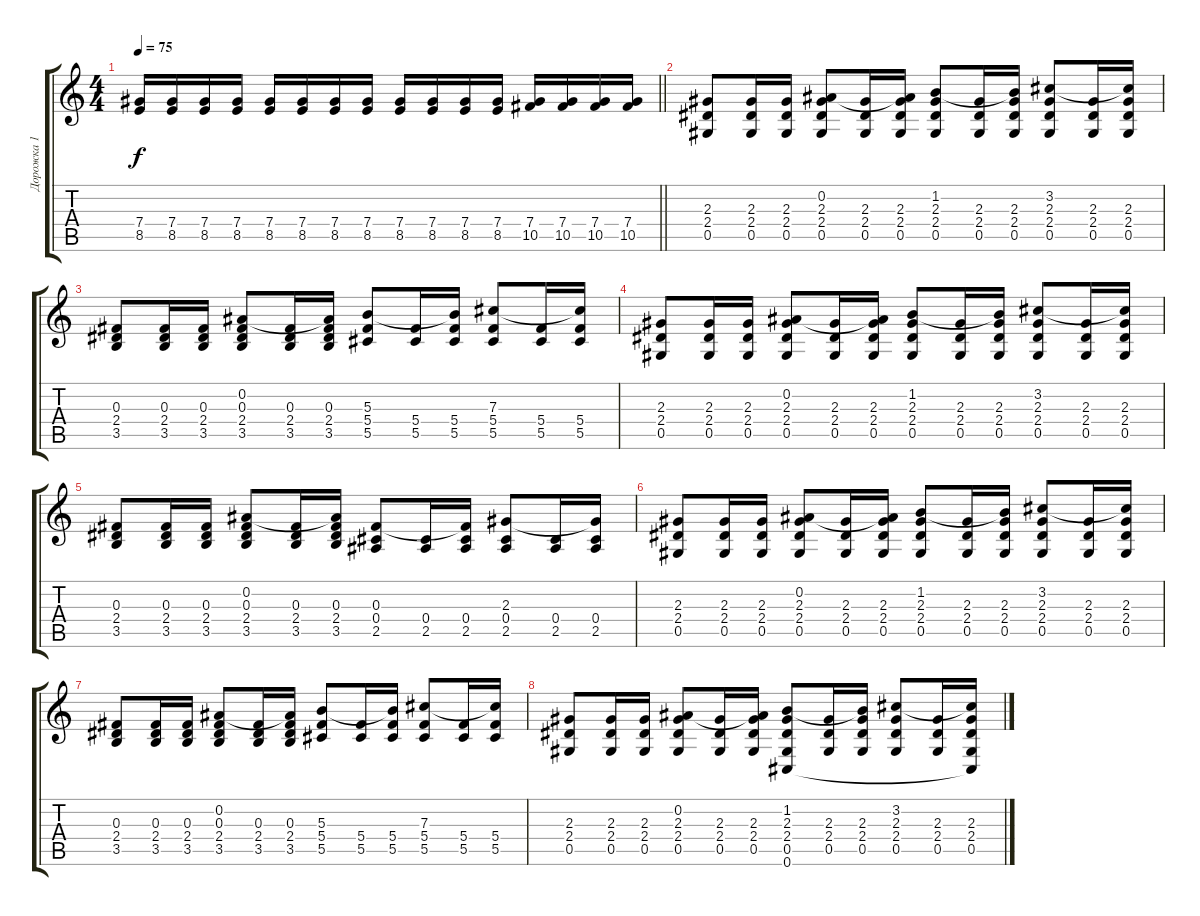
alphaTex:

\track ("Дорожка 1" "Дорожка 1") {instrument overdrivenguitar}
\staff {score tabs}
\tuning (Eb4 Bb3 Gb3 Db3 Ab2 Db2) {hide}
\ts (4 4)
\tempo 75
\clef g2
\barLineRight lightlight
\ks c
(7.4 8.5).16{dy f} (7.4 8.5).16 (7.4 8.5).16 (7.4 8.5).16 (7.4 8.5).16 (7.4 8.5).16 (7.4 8.5).16 (7.4 8.5).16 (7.4 8.5).16 (7.4 8.5).16 (7.4 8.5).16 (7.4 8.5).16 (7.4 10.5).16 (7.4 10.5).16 (7.4 10.5).16 (7.4 10.5).16 |
\section ("" "")
(2.3 2.4 0.5).8 (2.3 2.4 0.5).16 (2.3 2.4 0.5).16 (0.2 2.3 2.4 0.5).8 (2.3 2.4 0.5).16 (0.2{t} 2.3 2.4 0.5).16 (1.2 2.3 2.4 0.5).8 (2.3 2.4 0.5).16 (1.2{t} 2.3 2.4 0.5).16 (3.2 2.3 2.4 0.5).8 (2.3 2.4 0.5).16 (3.2{t} 2.3 2.4 0.5).16 |
(0.3 2.4 3.5).8 (0.3 2.4 3.5).16 (0.3 2.4 3.5).16 (0.2 0.3 2.4 3.5).8 (0.3 2.4 3.5).16 (0.2{t} 0.3 2.4 3.5).16 (5.3 5.4 5.5).8 (5.4 5.5).16 (5.3{t} 5.4 5.5).16 (7.3 5.4 5.5).8 (5.4 5.5).16 (7.3{t} 5.4 5.5).16 |
(2.3 2.4 0.5).8 (2.3 2.4 0.5).16 (2.3 2.4 0.5).16 (0.2 2.3 2.4 0.5).8 (2.3 2.4 0.5).16 (0.2{t} 2.3 2.4 0.5).16 (1.2 2.3 2.4 0.5).8 (2.3 2.4 0.5).16 (1.2{t} 2.3 2.4 0.5).16 (3.2 2.3 2.4 0.5).8 (2.3 2.4 0.5).16 (3.2{t} 2.3 2.4 0.5).16 |
(0.3 2.4 3.5).8 (0.3 2.4 3.5).16 (0.3 2.4 3.5).16 (0.2 0.3 2.4 3.5).8 (0.3 2.4 3.5).16 (0.2{t} 0.3 2.4 3.5).16 (0.3 0.4 2.5).8 (0.4 2.5).16 (0.3{t} 0.4 2.5).16 (2.3 0.4 2.5).8 (0.4 2.5).16 (2.3{t} 0.4 2.5).16 |
(2.3 2.4 0.5).8 (2.3 2.4 0.5).16 (2.3 2.4 0.5).16 (0.2 2.3 2.4 0.5).8 (2.3 2.4 0.5).16 (0.2{t} 2.3 2.4 0.5).16 (1.2 2.3 2.4 0.5).8 (2.3 2.4 0.5).16 (1.2{t} 2.3 2.4 0.5).16 (3.2 2.3 2.4 0.5).8 (2.3 2.4 0.5).16 (3.2{t} 2.3 2.4 0.5).16 |
(0.3 2.4 3.5).8 (0.3 2.4 3.5).16 (0.3 2.4 3.5).16 (0.2 0.3 2.4 3.5).8 (0.3 2.4 3.5).16 (0.2{t} 0.3 2.4 3.5).16 (5.3 5.4 5.5).8 (5.4 5.5).16 (5.3{t} 5.4 5.5).16 (7.3 5.4 5.5).8 (5.4 5.5).16 (7.3{t} 5.4 5.5).16 |
(2.3 2.4 0.5).8 (2.3 2.4 0.5).16 (2.3 2.4 0.5).16 (0.2 2.3 2.4 0.5).8 (2.3 2.4 0.5).16 (0.2{t} 2.3 2.4 0.5).16 (1.2 2.3 2.4 0.5 0.6).8 (2.3 2.4 0.5).16 (1.2{t} 2.3 2.4 0.5).16 (3.2 2.3 2.4 0.5).8 (2.3 2.4 0.5).16 (3.2{t} 2.3 2.4 0.5 0.6{t}).16
